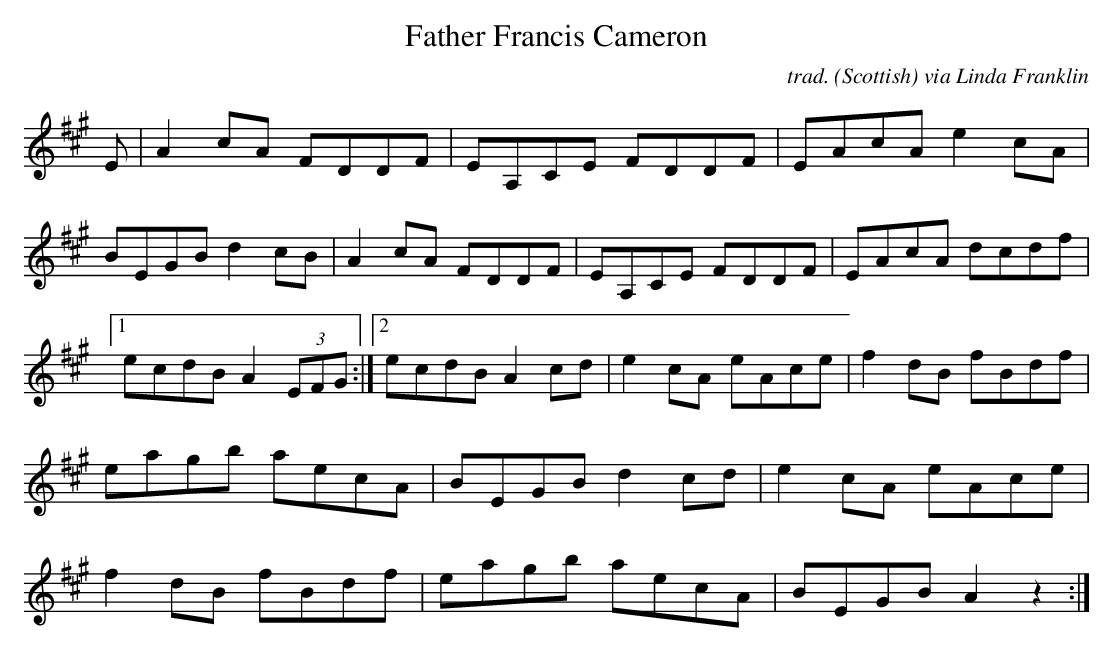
X:1
T:Father Francis Cameron
C:trad. (Scottish) via Linda Franklin
K:A
E | A2 cA FDDF | EA,CE FDDF | EAcA e2 cA | BEGB d2 cB \
  | A2 cA FDDF | EA,CE FDDF | EAcA dcdf  |1 ecdB A2 (3EFG \
  :|2 ecdB A2 cd | e2 cA eAce | f2 dB fBdf | eagb aecA | \
  BEGB d2 cd | e2 cA eAce | f2 dB fBdf | eagb aecA | BEGB A2 z2 :|
